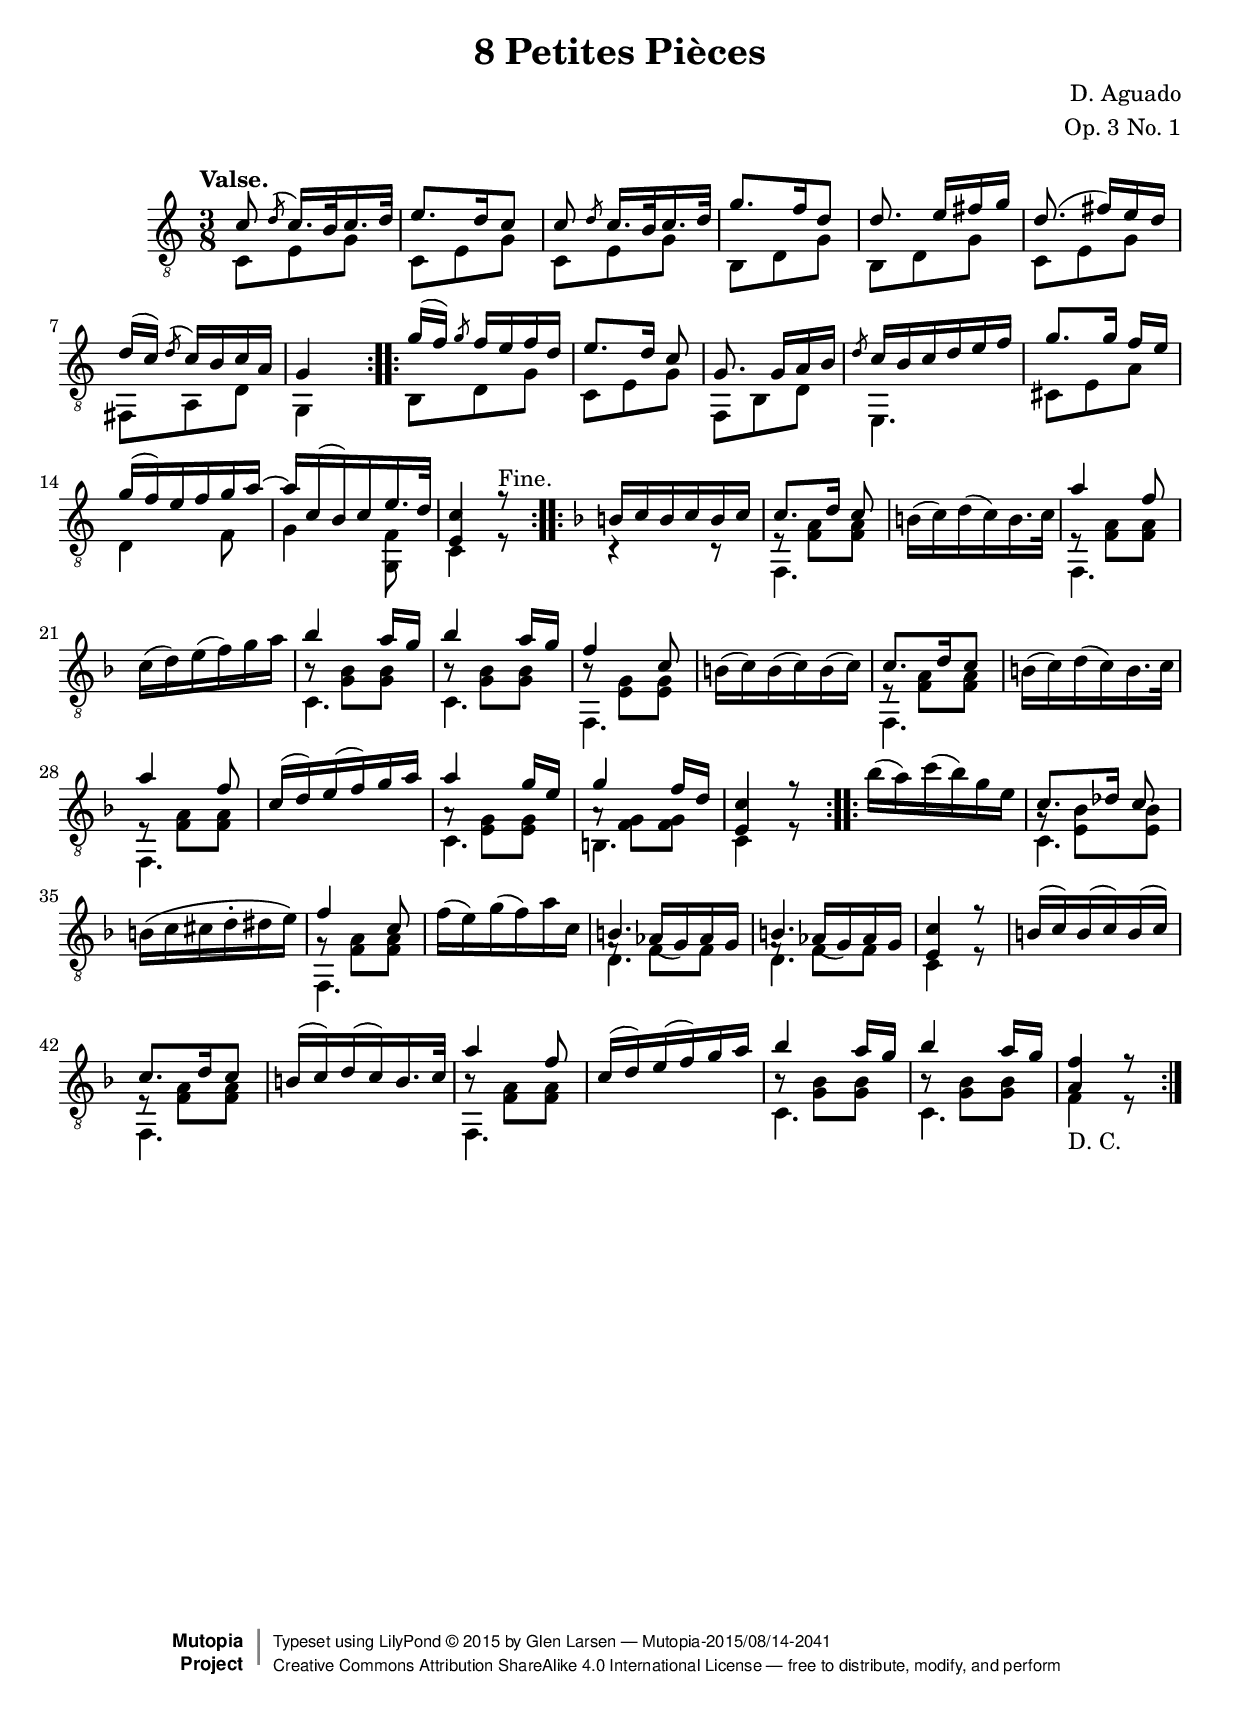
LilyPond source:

\version "2.18.2"

\header {
  title = "8 Petites Pièces"
  composer = "D. Aguado"
  opus = "Op. 3 No. 1"
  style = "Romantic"
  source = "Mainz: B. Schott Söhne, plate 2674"
  % Statens musikbibliotek - The Music Library of Sweden
  % Boije 003 - http://urn.kb.se/resolve?urn=urn:nbn:se:statensmusikverk-4032
  date = "1830"
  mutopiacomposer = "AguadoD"
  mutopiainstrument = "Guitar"
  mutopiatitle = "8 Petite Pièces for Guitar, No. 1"
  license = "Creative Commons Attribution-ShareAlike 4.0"
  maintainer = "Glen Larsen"
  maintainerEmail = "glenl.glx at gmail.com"

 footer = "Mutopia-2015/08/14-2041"
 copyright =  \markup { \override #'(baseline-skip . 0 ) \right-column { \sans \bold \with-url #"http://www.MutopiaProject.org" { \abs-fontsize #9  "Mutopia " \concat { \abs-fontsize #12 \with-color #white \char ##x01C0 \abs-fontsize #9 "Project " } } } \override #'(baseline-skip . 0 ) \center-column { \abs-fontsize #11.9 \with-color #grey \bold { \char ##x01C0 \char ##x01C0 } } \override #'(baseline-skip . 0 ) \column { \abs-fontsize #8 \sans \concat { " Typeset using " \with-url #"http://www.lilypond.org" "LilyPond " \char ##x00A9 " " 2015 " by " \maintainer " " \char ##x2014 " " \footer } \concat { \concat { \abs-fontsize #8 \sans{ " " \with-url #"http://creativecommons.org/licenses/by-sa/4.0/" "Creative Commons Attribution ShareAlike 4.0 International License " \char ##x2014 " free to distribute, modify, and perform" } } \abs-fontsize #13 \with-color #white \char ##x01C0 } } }
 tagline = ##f
}

\paper {
  % add space between composer/opus markup and first staff
  markup-system-spacing #'padding = #3
  % add a little space between composer and opus
  markup-markup-spacing #'padding = #1.2
  top-margin = #8
  bottom-margin = #10
}

mbreak = { } % { \break }
global = {
  \time 3/8
}

upperVoice = \relative c' {
  \voiceOne
  \key c \major
  \repeat volta 2 {
    c8 \acciaccatura d8 c16.[ b32 c16. d32 ]
    e8. d16 c8
    c8 \slashedGrace d8 c16.[ b32 c16. d32 ]
    g8. f16 d8
    d8. e16[ fis g ] |
    d8.( fis16[ ) e d ] |
    d16[( c ) ] \acciaccatura d8 c16 b c a  |
    g4 s8 |
  }
  \repeat volta 2 {
    g'16[( f ) ] \slashedGrace g8 f16 e f d |
    e8.[ d16 ] c8 |
    g8. g16[ a b ] |
    \slashedGrace d8 c16 b c d e f|
    g8. g16 f[ e ] |
    g( f ) e f g a~ |
    a c,( b ) c e16. d32 |	% d16 --> d32
    <c e,>4 r8^\markup {Fine.} |
  }
  \key f \major
  \repeat volta 2 {
    b16 c b c b c |
    c8.[ d16 ] c8 |
    \oneVoice b16( c ) d( c ) b16. c32 \voiceOne |
    a'4 f8 |
    \oneVoice c16( d ) e( f ) g a \voiceOne |
    \repeat unfold 2 { bes4 a16[ g ] }
    f4 c8 |
    \barNumberCheck #25
    \oneVoice b16( c) b( c) b( c) \voiceOne |
    c8. d16 c8 |
    \oneVoice b16( c) d( c) b16. c32 \voiceOne |
    a'4 f8 |
    c16( d) e( f) g a |
    a4 g16[ e ] |
    g4 f16[ d ] |
    <c e,>4 r8 |
  }
  \barNumberCheck #33
  \repeat volta 2 {
    \oneVoice bes'16( a) c( bes) g e \voiceOne |
    c8.[ des16 ] c8 |
    \oneVoice b16\( c cis d-. dis e\) \voiceOne |
    f4 c8 |
    \oneVoice f16( e) g( f) a c, \voiceOne |
    << { b4. } \\ { \voiceFour\stemUp f8\rest aes16([ g ) aes g ] } >> |
    << { b4. } \\ { \voiceFour\stemUp f8\rest aes16([ g ) aes g ] } >> |
    <c e,>4 r8 |
    b16( c) b( c) b( c) |
    c8. d16 c8 |
    b16( c) d( c) b16. c32 |
    a'4 f8 |
    c16( d) e( f) g a |
    \repeat unfold 2 { bes4 a16 g | }
    <f a,>4 r8
  }
}

lowerVoice = \relative c' {
  \voiceTwo
  \repeat unfold 3 { c,8 e g }
  \repeat unfold 2 { b,8 d g }
  \mbreak
  \barNumberCheck #6
  c,8 e g |
  fis, a d |
  g,4 s8 |

  b8 d g |
  c, e g |
  f, b d |
  \mbreak
  \barNumberCheck #12
  e,4. |
  cis'8 e a |
  d,4 f8 |
  g4 <f g,>8 |
  c4 r8 |

  % \key f \major
  r4 r8 |
  \mbreak
  \barNumberCheck #18
  f,4. |
  s4. |
  f4. |
  s4. |
  c'4. |
  c4. |                       % orig. says c4
  f,4. |
  \mbreak
  \barNumberCheck #25
  s4. |
  f4. |
  s4. |
  f4. |
  s4. |
  c'4. |
  \mbreak
  \barNumberCheck #31
  b4. |
  c4 r8 |
  s4. |                         % start of 3rd volta
  c4. |
  s4. |
  f,4. |
  s4. |
  d'4. |
  d4. |
  c4 r8 |
  s4. |
  f,4. |
  s4. |
  f4. |
  s4. |
  c'4. |
  c4. |
  f4 r8 |
}

middleVoice = \relative c, {
  \voiceThree
  \stemDown
  \repeat unfold 8 { s4. }
  \repeat unfold 8 { s4. }

  % \key f \major
  s4. |
  \barNumberCheck #18
  \repeat unfold 2 {
    e'8\rest <a f>8 q |
    s4. |
  }
  \repeat unfold 2 { b8\rest <bes g> q } |
  b8\rest <g e>8 q |
  \barNumberCheck #25
  s4. |
  e8\rest <a f> q |
  s4. |
  e8\rest <a f> q |
  s4. |
  a8\rest <g e> q |
  \barNumberCheck #31
  a8\rest <g f> q |
  s4. |
  s4. |                         % start of 3rd volta
  g8\rest <bes e,> q |
  s4. |
  g8\rest <a f> q |
  \barNumberCheck #37
  s4. |
  \repeat unfold 2 { s8 f8 f | }
  s4. |
  s4. |
  e8\rest <a f> q |
  \barNumberCheck #43
  s4. |
  b8\rest <a f> q |
  s4. |
  \repeat unfold 2 { b8\rest <bes g> q | }
  s4._\markup{"D. C."}
}


\score {
  <<
    \new Staff = "Guitar" \with {
      midiInstrument = #"acoustic guitar (nylon)"
      \override StringNumber #'stencil = ##f
    } <<
      \global
      \clef "treble_8"
      \tempo "Valse."

      \context Voice = "upperVoice" \upperVoice
      \context Voice = "lowerVoice" \lowerVoice
      \context Voice = "middleVoice" \middleVoice
    >>
%{
    % tabs are not completely developed
    \new TabStaff = "Guitar tabs" \with {
      restrainOpenStrings = ##t
    } <<
      \clef "moderntab"
      \global
      \context TabVoice = "upperVoice" \upperVoice
      \context TabVoice = "lowerVoice" \lowerVoice
      \context TabVoice = "middleVoice" \middleVoice
    >>
%}
  >>
  \layout {}
  \midi {
    \tempo 4 = 90
  }
}
